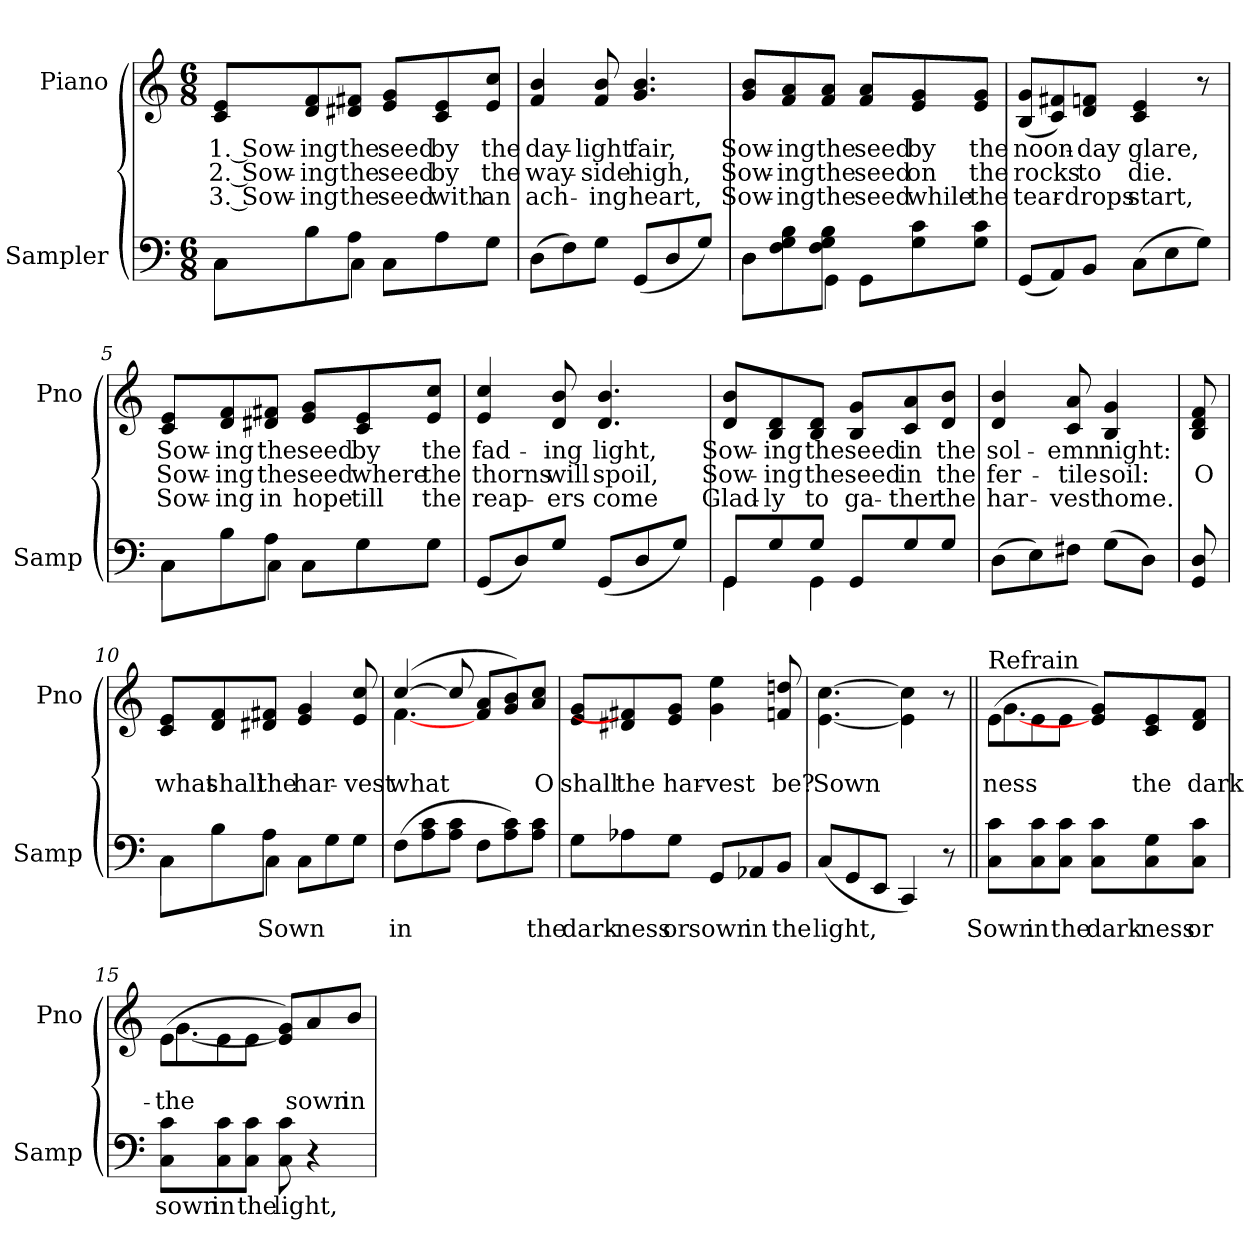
**kern	**text	**kern	**text	**text	**text
*part2	*part2	*part1	*part1	*part1	*part1
*staff2	*staff2	*staff1	*staff1	*staff1	*staff1
*I"Sampler	*	*I"Piano	*	*	*
*I'Samp	*	*I'Pno	*	*	*
*clefF4	*	*clefG2	*	*	*
*M6/8	*	*M6/8	*	*	*
=1	=1	=1	=1	=1	=1
*^	*	*	*	*	*
8C\L	4C	.	8c/ 8e/L	1. Sow-	2. Sow-	3. Sow-
8B\	.	.	8d/ 8f/	-ing	-ing	-ing
8A\J	4C	.	8d#X/ 8f#X/J	the	the	the
8C\L	.	.	8e/ 8g/L	seed	seed	seed
8A\	4ryy	.	8c/ 8e/	by	by	with
8G\J	.	.	8e/ 8cc/J	the	the	an
*v	*v	*	*	*	*	*
=2	=2	=2	=2	=2	=2
(8D\L	.	4f 4b	day-	way-	ach-
8F\)	.	.	.	.	.
8G\J	.	8f 8b	-light	-side	-ing
(8GG/L	.	4.g 4.b	fair,	high,	heart,
8D/	.	.	.	.	.
8G/J)	.	.	.	.	.
=3	=3	=3	=3	=3	=3
*^	*	*	*	*	*
8D\L	4D	.	8g/ 8b/L	Sow-	Sow-	Sow-
8F\ 8G\ 8B\	.	.	8f/ 8a/	-ing	-ing	-ing
8F\ 8G\ 8B\J	4GG	.	8f/ 8a/J	the	the	the
8GG\L	.	.	8f/ 8a/L	seed	seed	seed
8G\ 8c\	4ryy	.	8e/ 8g/	by	on	while
8G\ 8c\J	.	.	8e/ 8g/J	the	the	the
*v	*v	*	*	*	*	*
=4	=4	=4	=4	=4	=4
(8GG/L	.	(8B/ 8g/L	noon-	rocks	tear-
8AA/)	.	8c/ 8f#X/)	.	.	.
8BB/J	.	8d/ 8fn/J	-day	to	-drops
(8C\L	.	4c 4e	glare,	die.	start,
8E\	.	.	.	.	.
8G\J)	.	8r	.	.	.
=5	=5	=5	=5	=5	=5
*^	*	*	*	*	*
8C\L	4C	.	8c/ 8e/L	Sow-	Sow-	Sow-
8B\	.	.	8d/ 8f/	-ing	-ing	-ing
8A\J	4C	.	8d#X/ 8f#X/J	the	the	in
8C\L	.	.	8e/ 8g/L	seed	seed	hope
8G\	4ryy	.	8c/ 8e/	by	where	till
8G\J	.	.	8e/ 8cc/J	the	the	the
*v	*v	*	*	*	*	*
=6	=6	=6	=6	=6	=6
(8GG/L	.	4e 4cc	fad-	thorns	reap-
8D/)	.	.	.	.	.
8G/J	.	8d 8b	-ing	will	-ers
(8GG/L	.	4.d 4.b	light,	spoil,	come
8D/	.	.	.	.	.
8G/J)	.	.	.	.	.
=7	=7	=7	=7	=7	=7
*^	*	*	*	*	*
8GG/L	4GG	.	8d/ 8b/L	Sow-	Sow-	Glad-
8G/	.	.	8B/ 8d/	-ing	-ing	-ly
8G/J	4GG	.	8B/ 8d/J	the	the	to
8GG/L	.	.	8B/ 8g/L	seed	seed	ga-
8G/	4ryy	.	8c/ 8a/	in	in	-ther
8G/J	.	.	8d/ 8b/J	the	the	the
*v	*v	*	*	*	*	*
=8	=8	=8	=8	=8	=8
(8D\L	.	4d 4b	sol-	fer-	har-
8E\)	.	.	.	.	.
8F#X\J	.	8c 8a	-emn	-tile	-vest
(8G\L	.	4B 4g	night:	soil:	home.
8D\J)	.	.	.	.	.
=9	=9	=9	=9	=9	=9
8GG 8D	.	8B 8d 8f	.	O	.
=10	=10	=10	=10	=10	=10
*^	*	*	*	*	*
8C\L	4C	.	8c/ 8e/L	.	what	.
8B\	.	.	8d/ 8f/	.	shall	.
8A\J	4C	Sown	8d#X/ 8f#X/J	.	the	.
8C\L	.	.	4e 4g	.	har-	.
8G\	4ryy	.	.	.	.	.
8G\J	.	.	8e 8cc	.	-vest	.
*v	*v	*	*	*	*	*
=11	=11	=11	=11	=11	=11
*	*	*^	*	*	*
(8F\L	in	([4cc/	[4.f	.	what	.
8A\ 8c\	.	.	.	.	.	.
8A\ 8c\J	.	8cc/]	.	.	.	.
8F\L	.	8f/ 8a/L	4.ryy	.	.	.
8A\ 8c\)	.	8g/ 8b/)	.	.	.	.
8A\ 8c\J	the	8a/ 8cc/J	.	.	O	.
*	*	*v	*v	*	*	*
=12	=12	=12	=12	=12	=12
8G\L	dark-	8e/ 8g/L	.	shall	.
8A-X\	-ness	8d#X/ 8f#X]/	.	the	.
8G\J	or	8e/ 8g/J	.	har-	.
8GG/L	sown	4g 4ee	.	-vest	.
8AA-X/	in	.	.	.	.
8BB/J	the	8fn 8ddn	.	be?	.
=13	=13	=13	=13	=13	=13
(8C/L	light,	[4.e\ [4.cc\	.	Sown	.
8GG/	.	.	.	.	.
8EE/J	.	.	.	.	.
4CC)	.	4e\] 4cc\]	.	.	.
8r	.	8r	.	.	.
=14||	=14||	=14||	=14||	=14||	=14||
*	*	*^	*	*	*
!	!	!LO:TX:t=Refrain	!	!	!	!
8C\ 8c\L	Sown	(8e\L	[4.g	.	-ness	.
8C\ 8c\	in	8e\	.	.	.	.
8C\ 8c\J	the	8e\J	.	.	.	.
8C\ 8c\L	dark-	8e/ 8g/L)	4.ryy	.	.	.
8C\ 8G\	-ness	8c/ 8e/	.	.	the	.
8C\ 8c\J	or	8d/ 8f/J	.	.	dark-	.
=15	=15	=15	=15	=15	=15	=15
8C\ 8c\L	sown	(8e\L	[4.g	.	the	.
8C\ 8c\	in	8e\	.	.	.	.
8C\ 8c\J	the	8e\J	.	.	.	.
8C 8c	light,	8e/ 8g]/L)	4.ryy	.	.	.
4r	.	8a/	.	.	sown	.
.	.	8b/J	.	.	in	.
*	*	*v	*v	*	*	*
=	=	=	=	=	=
*-	*-	*-	*-	*-	*-
